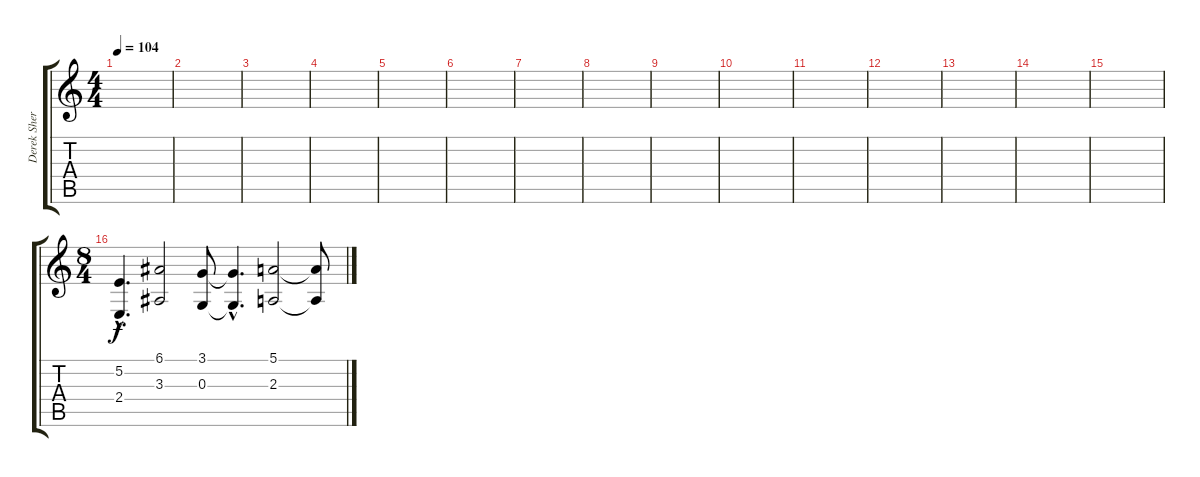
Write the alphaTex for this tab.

\track ("Derek Sherinian" "Derek Sher") {instrument lead5charang}
\staff {score tabs}
\tuning (E4 B3 G3 D3 A2 E2) {hide}
\ts (4 4)
\tempo 104
\clef g2
\ks c
|
|
|
|
|
|
|
|
|
|
|
|
|
|
|
\ts (8 4)
(5.2{hac} 2.4{hac}).4{d volume 6} (6.1 3.3).2 (3.1 0.3).8 (3.1{hac t} 0.3{hac t}).4{d} (5.1 2.3).2 (5.1{t} 2.3{t}).8
